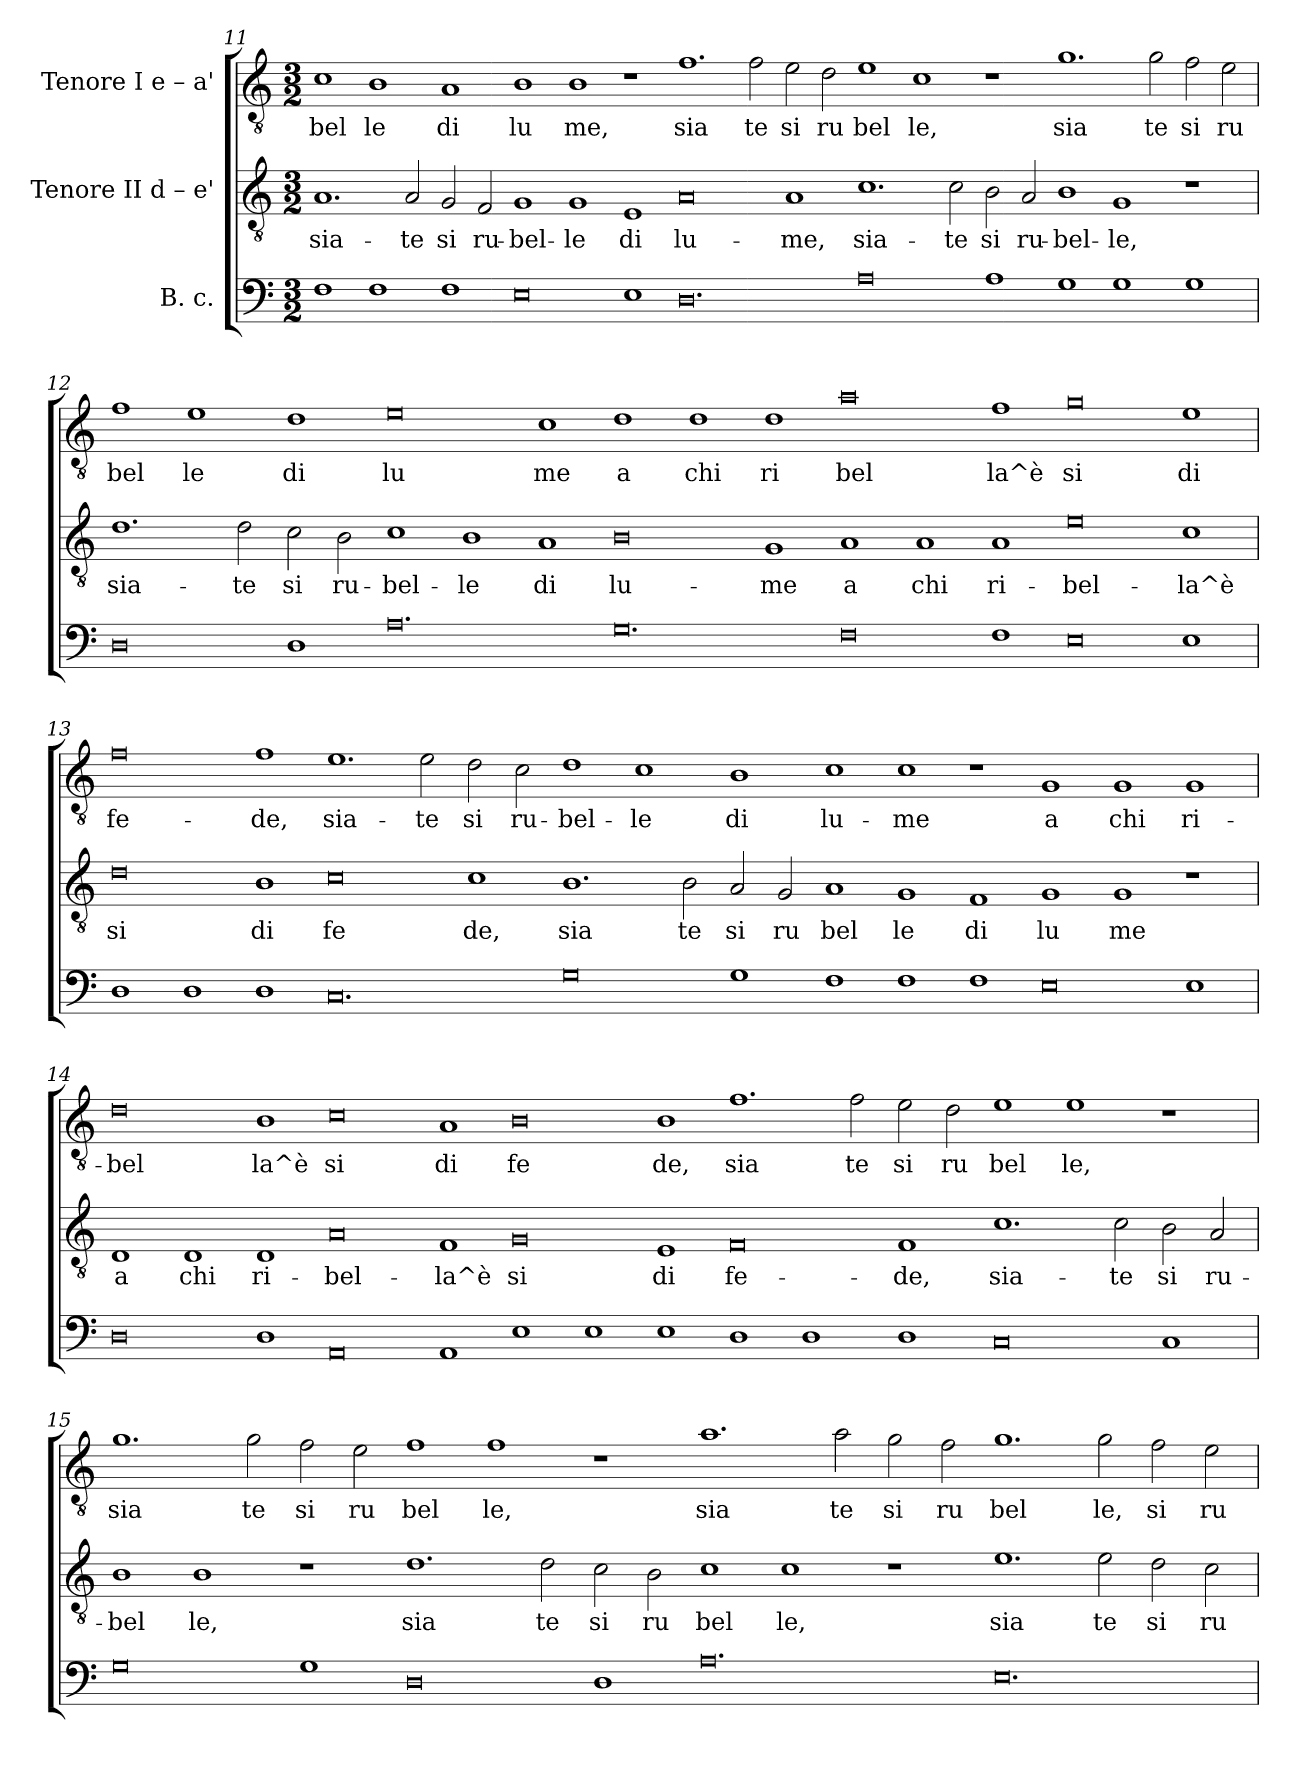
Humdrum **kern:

**kern	**kern	**text	**kern	**text
*part3	*part2	*part2	*part1	*part1
*staff3	*staff2	*staff2	*staff1	*staff1
*I"B. c.	*I"Tenore II  d – e'	*	*I"Tenore I  e – a'	*
!!LO:PB:g=z
*clefF4	*clefGv2	*	*clefGv2	*
*k[]	*k[]	*	*k[]	*
*C:	*C:	*	*C:	*
*M3/2	*M3/2	*	*M3/2	*
=11	=11	=11	=11	=11
!	!	!LO:LY:b:rj	!	!LO:LY:b:cj
1F	1.A	sia-	1c	bel
!	!	!	!	!LO:LY:b:cj
1F	.	.	1B	le
!	!	!LO:LY:b:rj	!	!
.	2A/	-te	.	.
!	!	!LO:LY:b:rj	!	!LO:LY:b:cj
1F	2G/	si	1A	di
!	!	!LO:LY:b:rj	!	!
.	2F/	ru-	.	.
!	!	!LO:LY:b:rj	!	!LO:LY:b:cj
0E	1G	-bel-	1B	lu
!	!	!LO:LY:b:rj	!	!LO:LY:b:cj
.	1G	-le	1B	me,
!	!	!LO:LY:b:rj	!	!
1E	1E	di	1r	.
!	!	!LO:LY:b:rj	!	!LO:LY:b:cj
0.D	0A	lu-	1.f	sia
!	!	!	!	!LO:LY:b:cj
.	.	.	2f\	te
!	!	!LO:LY:b:rj	!	!LO:LY:b:cj
.	1A	-me,	2e\	si
!	!	!	!	!LO:LY:b:cj
.	.	.	2d\	ru
!	!	!LO:LY:b:rj	!	!LO:LY:b:cj
0A	1.c	sia-	1e	bel
!	!	!	!	!LO:LY:b:cj
.	.	.	1c	le,
!	!	!LO:LY:b:rj	!	!
.	2c\	-te	.	.
!	!	!LO:LY:b:rj	!	!
1A	2B\	si	1r	.
!	!	!LO:LY:b:rj	!	!
.	2A/	ru-	.	.
!	!	!LO:LY:b:rj	!	!LO:LY:b:cj
1G	1B	-bel-	1.g	sia
!	!	!LO:LY:b:rj	!	!
1G	1G	-le,	.	.
!	!	!	!	!LO:LY:b:cj
.	.	.	2g\	te
!	!	!	!	!LO:LY:b:cj
1G	1r	.	2f\	si
!	!	!	!	!LO:LY:b:cj
.	.	.	2e\	ru
!!LO:PB:g=z
=12	=12	=12	=12	=12
!	!	!LO:LY:b:rj	!	!LO:LY:b:cj
0D	1.d	sia-	1f	bel
!	!	!	!	!LO:LY:b:cj
.	.	.	1e	le
!	!	!LO:LY:b:rj	!	!
.	2d\	-te	.	.
!	!	!LO:LY:b:rj	!	!LO:LY:b:cj
1D	2c\	si	1d	di
!	!	!LO:LY:b:rj	!	!
.	2B\	ru-	.	.
!	!	!LO:LY:b:rj	!	!LO:LY:b:cj
0.A	1c	-bel-	0e	lu
!	!	!LO:LY:b:rj	!	!
.	1B	-le	.	.
!	!	!LO:LY:b:rj	!	!LO:LY:b:cj
.	1A	di	1c	me
!	!	!LO:LY:b:rj	!	!LO:LY:b:cj
0.G	0B	lu-	1d	a
!	!	!	!	!LO:LY:b:cj
.	.	.	1d	chi
!	!	!LO:LY:b:rj	!	!LO:LY:b:cj
.	1G	-me	1d	ri
!	!	!LO:LY:b:rj	!	!LO:LY:b:cj
0F	1A	a	0a	bel
!	!	!LO:LY:b:rj	!	!
.	1A	chi	.	.
!	!	!LO:LY:b:rj	!	!LO:LY:b:cj
1F	1A	ri-	1f	la^è
!	!	!LO:LY:b:rj	!	!LO:LY:b:cj
0E	0e	-bel-	0g	si
!	!	!LO:LY:b:rj	!	!LO:LY:b:cj
1E	1c	-la^è	1e	di
!!LO:LB:g=z
=13	=13	=13	=13	=13
!	!	!LO:LY:b:rj	!	!LO:LY:b:cj
1D	0d	si	0f	fe-
1D	.	.	.	.
!	!	!LO:LY:b:rj	!	!LO:LY:b:cj
1D	1B	di	1f	-de,
!	!	!LO:LY:b:rj	!	!LO:LY:b:cj
0.C	0c	fe	1.e	sia-
!	!	!	!	!LO:LY:b:cj
.	.	.	2e\	-te
!	!	!LO:LY:b:rj	!	!LO:LY:b:cj
.	1c	de,	2d\	si
!	!	!	!	!LO:LY:b:cj
.	.	.	2c\	ru-
!	!	!LO:LY:b:rj	!	!LO:LY:b:cj
0G	1.B	sia	1d	-bel-
!	!	!	!	!LO:LY:b:cj
.	.	.	1c	-le
!	!	!LO:LY:b:rj	!	!
.	2B\	te	.	.
!	!	!LO:LY:b:rj	!	!LO:LY:b:cj
1G	2A/	si	1B	di
!	!	!LO:LY:b:rj	!	!
.	2G/	ru	.	.
!	!	!LO:LY:b:rj	!	!LO:LY:b:cj
1F	1A	bel	1c	lu-
!	!	!LO:LY:b:rj	!	!LO:LY:b:cj
1F	1G	le	1c	-me
!	!	!LO:LY:b:rj	!	!
1F	1F	di	1r	.
!	!	!LO:LY:b:rj	!	!LO:LY:b:cj
0E	1G	lu	1G	a
!	!	!LO:LY:b:rj	!	!LO:LY:b:cj
.	1G	me	1G	chi
!	!	!	!	!LO:LY:b:cj
1E	1r	.	1G	ri-
!!LO:LB:g=z
=14	=14	=14	=14	=14
!	!	!LO:LY:b:rj	!	!LO:LY:b:cj
0D	1D	a	0d	-bel
!	!	!LO:LY:b:rj	!	!
.	1D	chi	.	.
!	!	!LO:LY:b:rj	!	!LO:LY:b:cj
1D	1D	ri-	1B	la^è
!	!	!LO:LY:b:rj	!	!LO:LY:b:cj
0AA	0A	-bel-	0c	si
!	!	!LO:LY:b:rj	!	!LO:LY:b:cj
1AA	1F	-la^è	1A	di
!	!	!LO:LY:b:rj	!	!LO:LY:b:cj
1E	0G	si	0B	fe
1E	.	.	.	.
!	!	!LO:LY:b:rj	!	!LO:LY:b:cj
1E	1E	di	1B	de,
!	!	!LO:LY:b:rj	!	!LO:LY:b:cj
1D	0F	fe-	1.f	sia
1D	.	.	.	.
!	!	!	!	!LO:LY:b:cj
.	.	.	2f\	te
!	!	!LO:LY:b:rj	!	!LO:LY:b:cj
1D	1F	-de,	2e\	si
!	!	!	!	!LO:LY:b:cj
.	.	.	2d\	ru
!	!	!LO:LY:b:rj	!	!LO:LY:b:cj
0C	1.c	sia-	1e	bel
!	!	!	!	!LO:LY:b:cj
.	.	.	1e	le,
!	!	!LO:LY:b:rj	!	!
.	2c\	-te	.	.
!	!	!LO:LY:b:rj	!	!
1C	2B\	si	1r	.
!	!	!LO:LY:b:rj	!	!
.	2A/	ru-	.	.
!!LO:LB:g=z
=15	=15	=15	=15	=15
!	!	!LO:LY:b:rj	!	!LO:LY:b:cj
0G	1B	-bel	1.g	sia
!	!	!LO:LY:b:rj	!	!
.	1B	le,	.	.
!	!	!	!	!LO:LY:b:cj
.	.	.	2g\	te
!	!	!	!	!LO:LY:b:cj
1G	1r	.	2f\	si
!	!	!	!	!LO:LY:b:cj
.	.	.	2e\	ru
!	!	!LO:LY:b:rj	!	!LO:LY:b:cj
0D	1.d	sia	1f	bel
!	!	!	!	!LO:LY:b:cj
.	.	.	1f	le,
!	!	!LO:LY:b:rj	!	!
.	2d\	te	.	.
!	!	!LO:LY:b:rj	!	!
1D	2c\	si	1r	.
!	!	!LO:LY:b:rj	!	!
.	2B\	ru	.	.
!	!	!LO:LY:b:rj	!	!LO:LY:b:cj
0.A	1c	bel	1.a	sia
!	!	!LO:LY:b:rj	!	!
.	1c	le,	.	.
!	!	!	!	!LO:LY:b:cj
.	.	.	2a\	te
!	!	!	!	!LO:LY:b:cj
.	1r	.	2g\	si
!	!	!	!	!LO:LY:b:cj
.	.	.	2f\	ru
!	!	!LO:LY:b:rj	!	!LO:LY:b:cj
0.E	1.e	sia	1.g	bel
!	!	!LO:LY:b:rj	!	!LO:LY:b:cj
.	2e\	te	2g\	le,
!	!	!LO:LY:b:rj	!	!LO:LY:b:cj
.	2d\	si	2f\	si
!	!	!LO:LY:b:rj	!	!LO:LY:b:cj
.	2c\	ru	2e\	ru
=	=	=	=	=
*-	*-	*-	*-	*-
